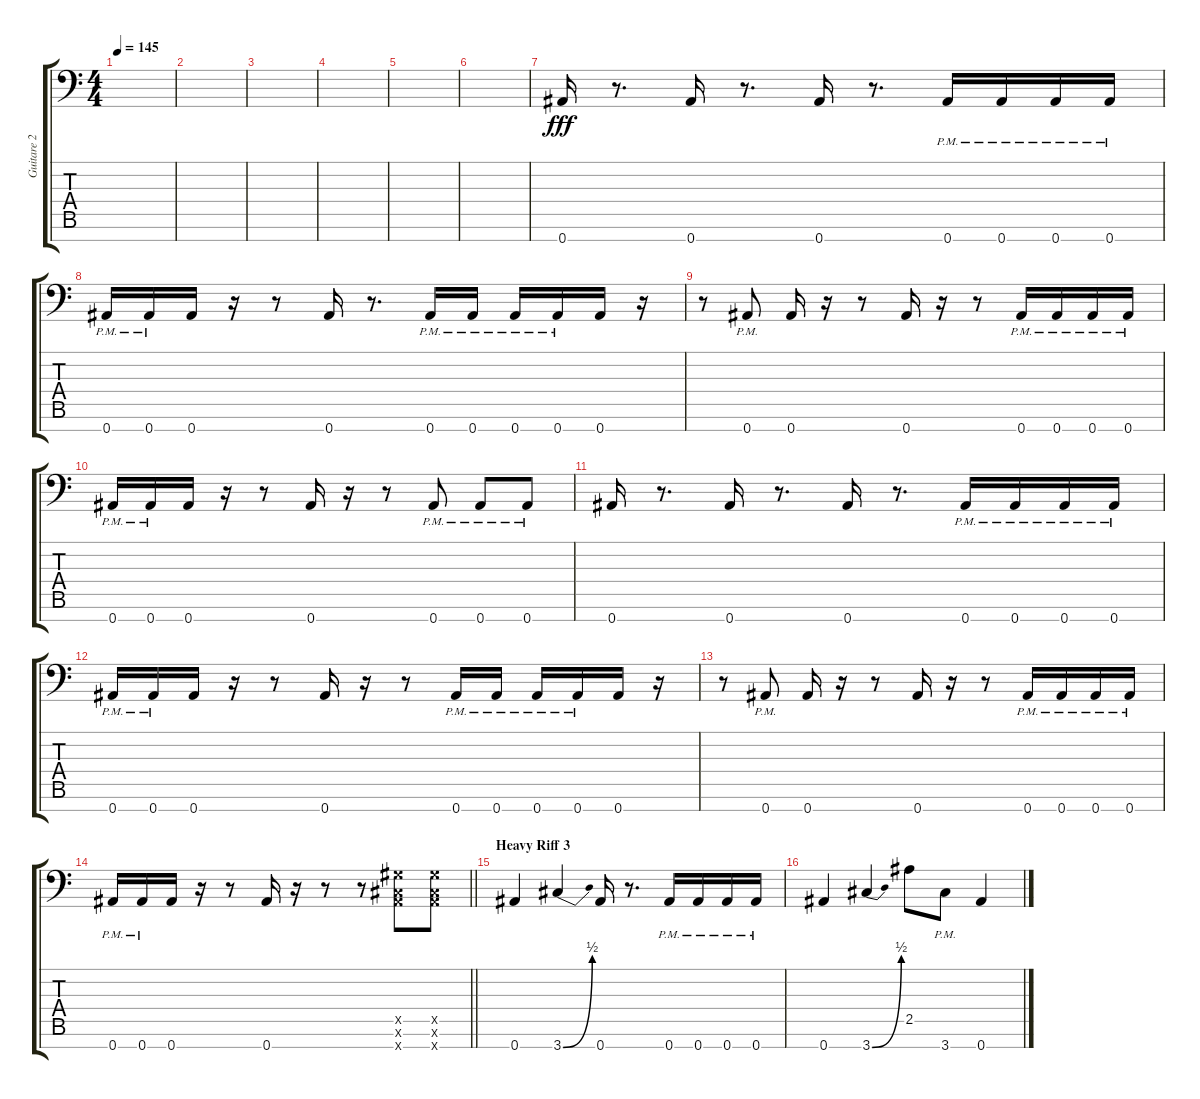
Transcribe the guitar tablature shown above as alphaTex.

\track ("Guitare 2 (Misha)" "Guitare 2 ") {instrument distortionguitar}
\staff {score tabs}
\tuning (Eb4 Bb3 Gb3 Db3 Ab2 Db2 Bb1) {hide}
\ts (4 4)
\tempo 145
\clef f4
\ks c
|
|
|
|
|
|
0.7.16{dy fff volume 3 balance 2} r.8{d} 0.7.16 r.8{d} 0.7.16 r.8{d} 0.7{pm}.16 0.7{pm}.16 0.7{pm}.16 0.7{pm}.16 |
0.7{pm}.16 0.7{pm}.16 0.7.16 r.16 r.8 0.7.16 r.8{d} 0.7{pm}.16 0.7{pm}.16 0.7{pm}.16 0.7{pm}.16 0.7.16 r.16 |
r.8 0.7{pm}.8 0.7.16 r.16 r.8 0.7.16 r.16 r.8 0.7{pm}.16 0.7{pm}.16 0.7{pm}.16 0.7{pm}.16 |
0.7{pm}.16 0.7{pm}.16 0.7.16 r.16 r.8 0.7.16 r.16 r.8 0.7{pm}.8 0.7{pm}.8 0.7{pm}.8 |
0.7.16 r.8{d} 0.7.16 r.8{d} 0.7.16 r.8{d} 0.7{pm}.16 0.7{pm}.16 0.7{pm}.16 0.7{pm}.16 |
0.7{pm}.16 0.7{pm}.16 0.7.16 r.16 r.8 0.7.16 r.16 r.8 0.7{pm}.16 0.7{pm}.16 0.7{pm}.16 0.7{pm}.16 0.7.16 r.16 |
r.8 0.7{pm}.8 0.7.16 r.16 r.8 0.7.16 r.16 r.8 0.7{pm}.16 0.7{pm}.16 0.7{pm}.16 0.7{pm}.16 |
\barLineRight lightlight
0.7{pm}.16 0.7{pm}.16 0.7.16 r.16 r.8 0.7.16 r.16 r.8 r.8 (0.5{x} 0.6{x} 0.7{x}).8{volume 13} (0.5{x} 0.6{x} 0.7{x}).8 |
\section ("" "Heavy Riff 3")
0.7.4{volume 13 balance 2} 3.7{be (bend 0 0 60 2)}.4 0.7.16 r.8{d} 0.7{pm}.16 0.7{pm}.16 0.7{pm}.16 0.7{pm}.16 |
0.7.4 3.7{be (bend 0 0 60 2)}.4 2.5.8 3.7{pm}.8 0.7.4
